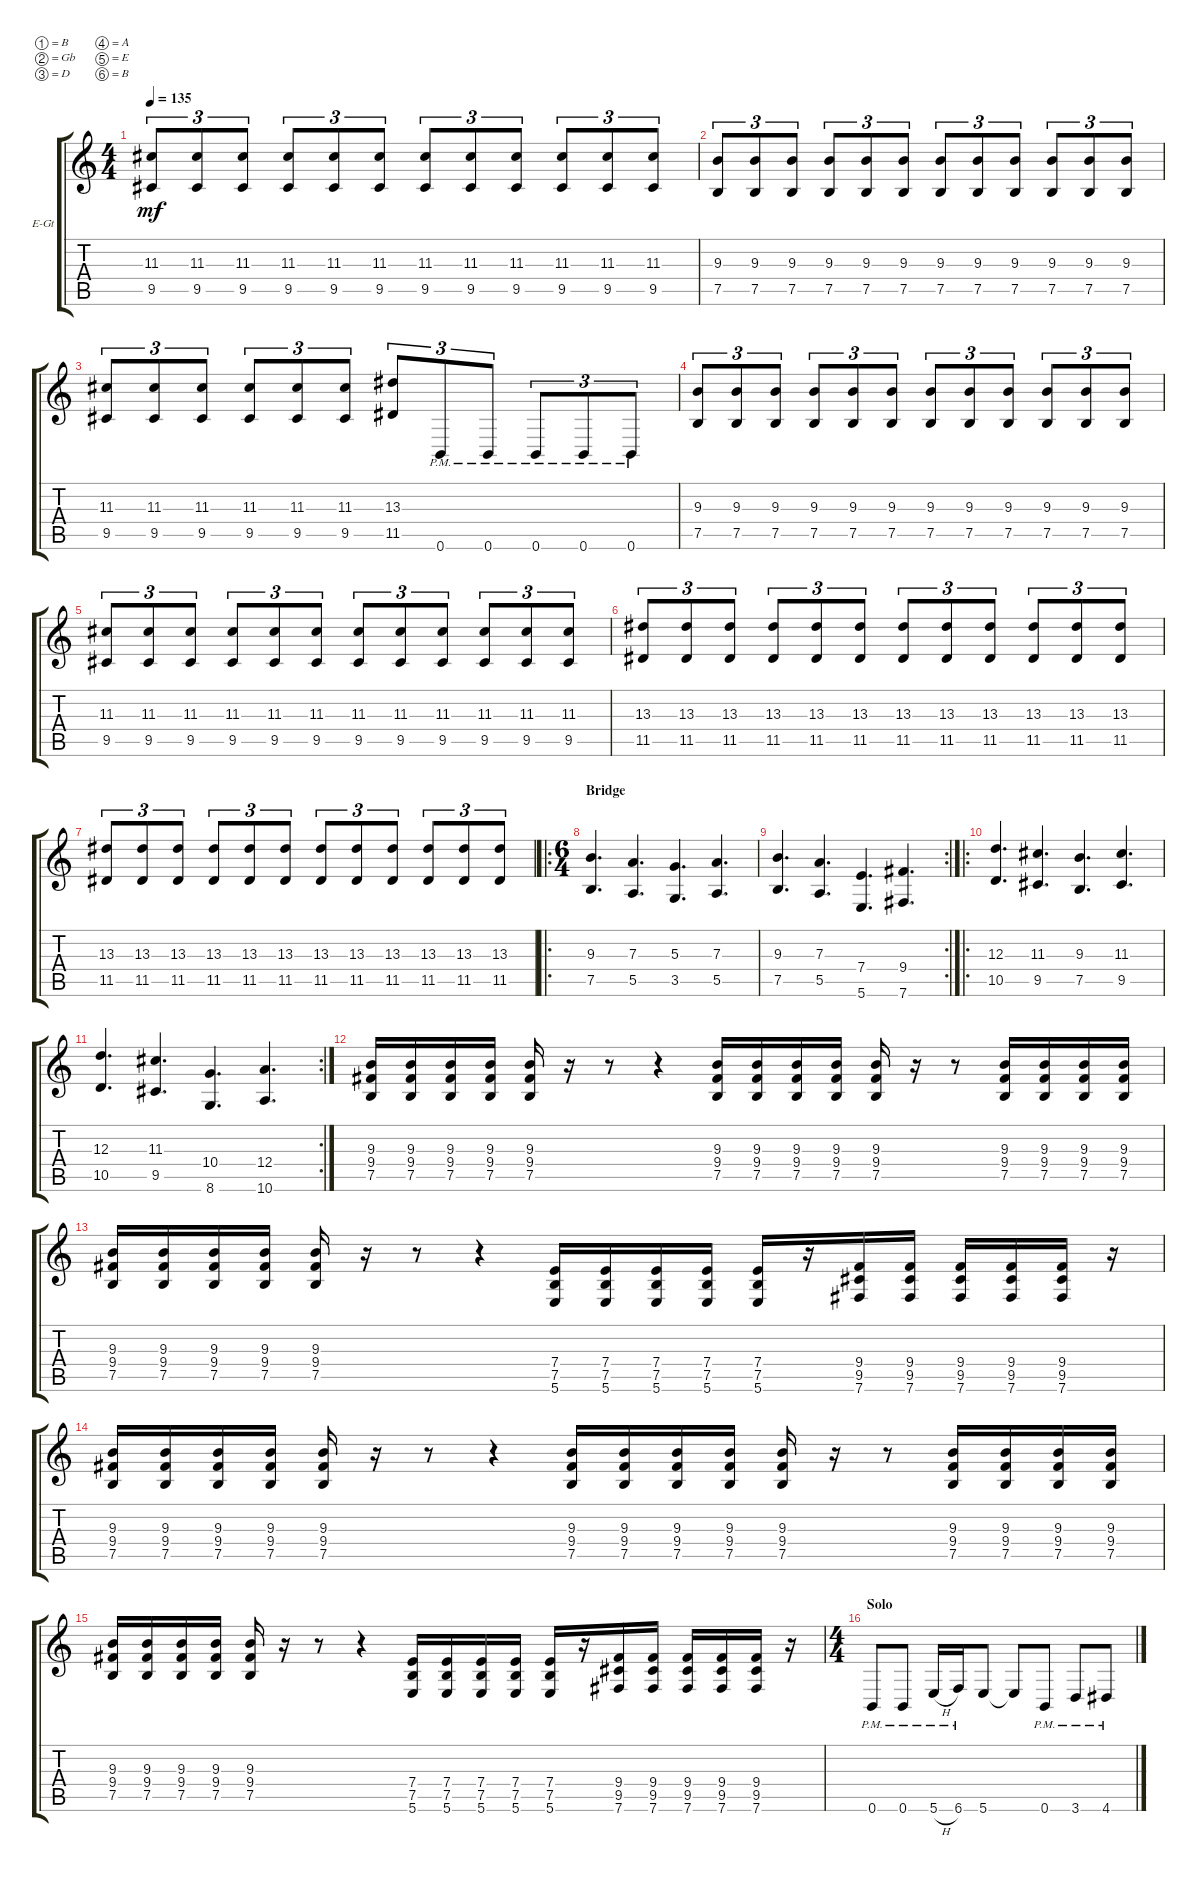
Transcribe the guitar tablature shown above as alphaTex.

\bracketExtendMode groupsimilarinstruments
\firstSystemTrackNameOrientation horizontal
\otherSystemsTrackNameOrientation horizontal
\track ("Electric Guitar 2" "E-Gt") {multiBarRest instrument distortionguitar}
\staff {score tabs}
\tuning (B3 Gb3 D3 A2 E2 B1)
\ts (4 4)
\tempo 135
\clef g2
\ks c
(11.3 9.5).8{tu (3 2) dy mf} (11.3 9.5).8{tu (3 2)} (11.3 9.5).8{tu (3 2)} (11.3 9.5).8{tu (3 2)} (11.3 9.5).8{tu (3 2)} (11.3 9.5).8{tu (3 2)} (11.3 9.5).8{tu (3 2)} (11.3 9.5).8{tu (3 2)} (11.3 9.5).8{tu (3 2)} (11.3 9.5).8{tu (3 2)} (11.3 9.5).8{tu (3 2)} (11.3 9.5).8{tu (3 2)} |
(7.5 9.3).8{tu (3 2)} (9.3 7.5).8{tu (3 2)} (9.3 7.5).8{tu (3 2)} (7.5 9.3).8{tu (3 2)} (9.3 7.5).8{tu (3 2)} (9.3 7.5).8{tu (3 2)} (7.5 9.3).8{tu (3 2)} (9.3 7.5).8{tu (3 2)} (9.3 7.5).8{tu (3 2)} (7.5 9.3).8{tu (3 2)} (9.3 7.5).8{tu (3 2)} (9.3 7.5).8{tu (3 2)} |
(11.3 9.5).8{tu (3 2)} (11.3 9.5).8{tu (3 2)} (11.3 9.5).8{tu (3 2)} (11.3 9.5).8{tu (3 2)} (11.3 9.5).8{tu (3 2)} (11.3 9.5).8{tu (3 2)} (13.3 11.5).8{tu (3 2)} 0.6{pm}.8{tu (3 2)} 0.6{pm}.8{tu (3 2)} 0.6{pm}.8{tu (3 2)} 0.6{pm}.8{tu (3 2)} 0.6{pm}.8{tu (3 2)} |
(7.5 9.3).8{tu (3 2)} (9.3 7.5).8{tu (3 2)} (9.3 7.5).8{tu (3 2)} (7.5 9.3).8{tu (3 2)} (9.3 7.5).8{tu (3 2)} (9.3 7.5).8{tu (3 2)} (7.5 9.3).8{tu (3 2)} (9.3 7.5).8{tu (3 2)} (9.3 7.5).8{tu (3 2)} (7.5 9.3).8{tu (3 2)} (9.3 7.5).8{tu (3 2)} (9.3 7.5).8{tu (3 2)} |
(11.3 9.5).8{tu (3 2)} (11.3 9.5).8{tu (3 2)} (11.3 9.5).8{tu (3 2)} (11.3 9.5).8{tu (3 2)} (11.3 9.5).8{tu (3 2)} (11.3 9.5).8{tu (3 2)} (11.3 9.5).8{tu (3 2)} (11.3 9.5).8{tu (3 2)} (11.3 9.5).8{tu (3 2)} (11.3 9.5).8{tu (3 2)} (11.3 9.5).8{tu (3 2)} (11.3 9.5).8{tu (3 2)} |
(13.3 11.5).8{tu (3 2)} (13.3 11.5).8{tu (3 2)} (13.3 11.5).8{tu (3 2)} (13.3 11.5).8{tu (3 2)} (13.3 11.5).8{tu (3 2)} (13.3 11.5).8{tu (3 2)} (13.3 11.5).8{tu (3 2)} (13.3 11.5).8{tu (3 2)} (13.3 11.5).8{tu (3 2)} (13.3 11.5).8{tu (3 2)} (13.3 11.5).8{tu (3 2)} (13.3 11.5).8{tu (3 2)} |
(13.3 11.5).8{tu (3 2)} (13.3 11.5).8{tu (3 2)} (13.3 11.5).8{tu (3 2)} (13.3 11.5).8{tu (3 2)} (13.3 11.5).8{tu (3 2)} (13.3 11.5).8{tu (3 2)} (13.3 11.5).8{tu (3 2)} (13.3 11.5).8{tu (3 2)} (13.3 11.5).8{tu (3 2)} (13.3 11.5).8{tu (3 2)} (13.3 11.5).8{tu (3 2)} (13.3 11.5).8{tu (3 2)} |
\ro
\ts (6 4)
\section ("" "Bridge")
(7.5 9.3).4{d} (5.5 7.3).4{d} (3.5 5.3).4{d} (5.5 7.3).4{d} |
\rc 2
(7.5 9.3).4{d} (5.5 7.3).4{d} (5.6 7.4).4{d} (7.6 9.4).4{d} |
\ro
(10.5 12.3).4{d} (9.5 11.3).4{d} (7.5 9.3).4{d} (9.5 11.3).4{d} |
\rc 2
(10.5 12.3).4{d} (9.5 11.3).4{d} (8.6 10.4).4{d} (10.6 12.4).4{d} |
(7.5 9.4 9.3).16 (7.5 9.4 9.3).16 (7.5 9.4 9.3).16 (7.5 9.4 9.3).16 (7.5 9.4 9.3).16 r.16 r.8 r.4 (7.5 9.4 9.3).16 (7.5 9.4 9.3).16 (7.5 9.4 9.3).16 (7.5 9.4 9.3).16 (7.5 9.4 9.3).16 r.16 r.8 (7.5 9.4 9.3).16 (7.5 9.4 9.3).16 (7.5 9.4 9.3).16 (7.5 9.4 9.3).16 |
(7.5 9.4 9.3).16 (7.5 9.4 9.3).16 (7.5 9.4 9.3).16 (7.5 9.4 9.3).16 (7.5 9.4 9.3).16 r.16 r.8 r.4 (5.6 7.5 7.4).16 (5.6 7.5 7.4).16 (5.6 7.5 7.4).16 (5.6 7.5 7.4).16 (5.6 7.5 7.4).16 r.16 (7.6 9.5 9.4).16 (9.4 9.5 7.6).16 (9.4 9.5 7.6).16 (9.4 9.5 7.6).16 (9.4 9.5 7.6).16 r.16 |
(7.5 9.4 9.3).16 (7.5 9.4 9.3).16 (7.5 9.4 9.3).16 (7.5 9.4 9.3).16 (7.5 9.4 9.3).16 r.16 r.8 r.4 (7.5 9.4 9.3).16 (7.5 9.4 9.3).16 (7.5 9.4 9.3).16 (7.5 9.4 9.3).16 (7.5 9.4 9.3).16 r.16 r.8 (7.5 9.4 9.3).16 (7.5 9.4 9.3).16 (7.5 9.4 9.3).16 (7.5 9.4 9.3).16 |
(7.5 9.4 9.3).16 (7.5 9.4 9.3).16 (7.5 9.4 9.3).16 (7.5 9.4 9.3).16 (7.5 9.4 9.3).16 r.16 r.8 r.4 (5.6 7.5 7.4).16 (5.6 7.5 7.4).16 (5.6 7.5 7.4).16 (5.6 7.5 7.4).16 (5.6 7.5 7.4).16 r.16 (7.6 9.5 9.4).16 (9.4 9.5 7.6).16 (9.4 9.5 7.6).16 (9.4 9.5 7.6).16 (9.4 9.5 7.6).16 r.16 |
\ts (4 4)
\section ("" "Solo")
0.6{pm}.8 0.6{pm}.8 5.6{h pm}.16 6.6{pm}.16 5.6.8 5.6{t}.8 0.6{pm}.8 3.6{pm}.8 4.6{pm}.8
